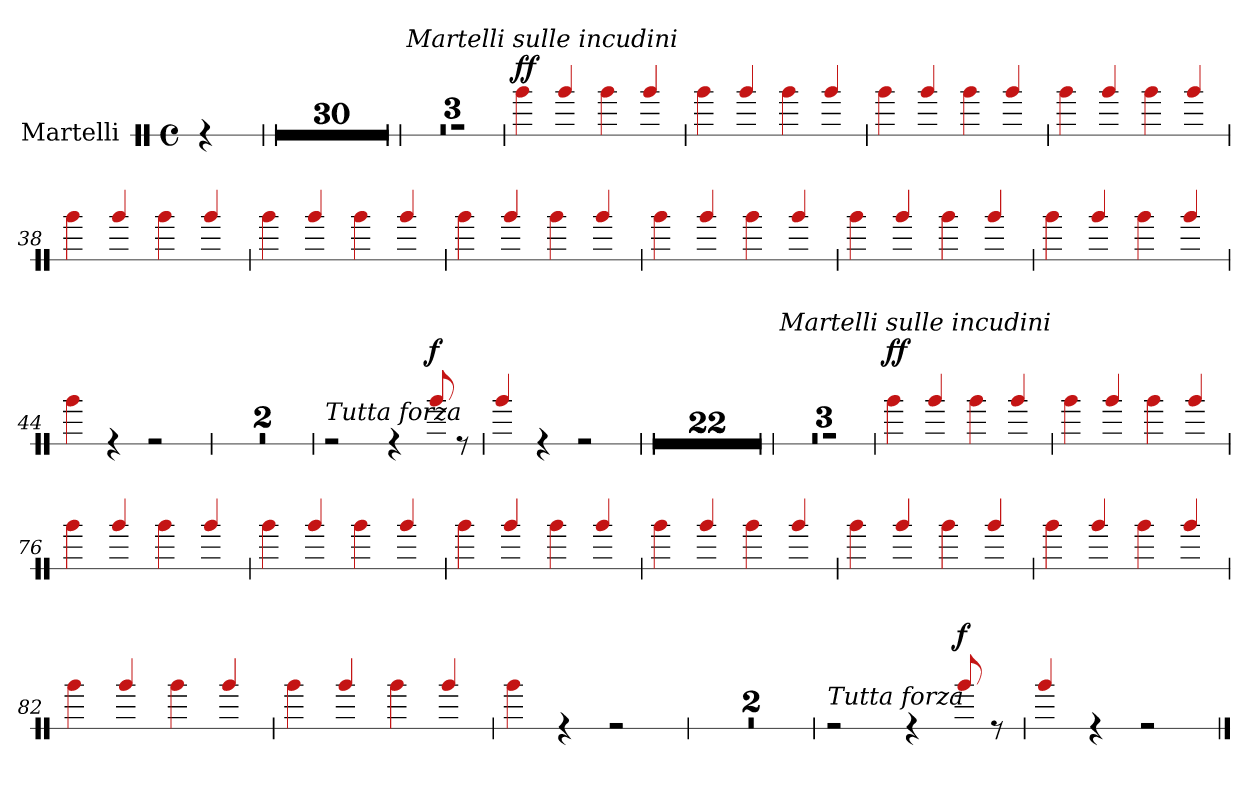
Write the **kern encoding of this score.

**kern	**dynam
*part1	*part1
*staff1	*staff1
*I"Martelli	*
*I'Martel.	*
*stria1	*
*clefX	*
*k[]	*
*M4/4	*
*met(c)	*
=	=
4r	.
=1	=1
1r	.
=2	=2
1r	.
=3	=3
1r	.
=4	=4
1r	.
!!LO:PB:g=z
=5	=5
1r	.
=6	=6
1r	.
=7	=7
1r	.
=8	=8
1r	.
!!LO:LB:g=z
=9	=9
1r	.
=10	=10
1r	.
=11	=11
1r	.
=12	=12
1r	.
!!LO:PB:g=z
=13	=13
1r	.
=14	=14
1r	.
=15	=15
1r	.
=16	=16
1r	.
!!LO:PB:g=z
=17	=17
1r	.
=18	=18
1r	.
=19	=19
1r	.
=20	=20
1r	.
!!LO:PB:g=z
=21	=21
1r	.
=22	=22
1r	.
=23	=23
1r	.
=24	=24
1r	.
=25	=25
1r	.
!!LO:PB:g=z
=26	=26
1r	.
=27	=27
1r	.
=28	=28
1r	.
=29	=29
1r	.
=30	=30
1r	.
!!LO:PB:g=z
=31	=31
!LO:TX:a:i:t=Martelli sulle incudini	!
1r	.
=32	=32
1rg	.
=33	=33
1r	.
=34	=34
!	!LO:DY:a
4ff\	ff
4ff/	.
4ff\	.
4ff/	.
=35	=35
4ff\	.
4ff/	.
4ff\	.
4ff/	.
=36	=36
4ff\	.
4ff/	.
4ff\	.
4ff/	.
=37	=37
4ff\	.
4ff/	.
4ff\	.
4ff/	.
!!LO:PB:g=z
=38	=38
4ff\	.
4ff/	.
4ff\	.
4ff/	.
=39	=39
4ff\	.
4ff/	.
4ff\	.
4ff/	.
=40	=40
4ff\	.
4ff/	.
4ff\	.
4ff/	.
=41	=41
4ff\	.
4ff/	.
4ff\	.
4ff/	.
=42	=42
4ff\	.
4ff/	.
4ff\	.
4ff/	.
=43	=43
4ff\	.
4ff/	.
4ff\	.
4ff/	.
=44	=44
4ff\	.
4r	.
2r	.
!!LO:PB:g=z
=45	=45
1r	.
=46	=46
1r	.
=47	=47
!LO:TX:a:i:t=Tutta forza	!
2r	.
4r	.
!	!LO:DY:a
8ff/	f
8r	.
=48	=48
4ff/	.
4r	.
2r	.
=49	=49
1r	.
!!LO:PB:g=z
=50	=50
1r	.
=51	=51
1r	.
=52	=52
1r	.
=53	=53
1r	.
!!LO:PB:g=z
=54	=54
1r	.
=55	=55
1r	.
=56	=56
1r	.
=57	=57
1r	.
!!LO:PB:g=z
=58	=58
1r	.
=59	=59
1r	.
=60	=60
1r	.
=61	=61
1r	.
!!LO:PB:g=z
=62	=62
1r	.
=63	=63
1r	.
=64	=64
1r	.
=65	=65
1r	.
=66	=66
1r	.
!!LO:PB:g=z
=67	=67
1r	.
=68	=68
1r	.
=69	=69
1r	.
=70	=70
1r	.
!!LO:PB:g=z
=71	=71
!LO:TX:a:i:t=Martelli sulle incudini	!
1r	.
=72	=72
1rg	.
=73	=73
1r	.
=74	=74
!	!LO:DY:a
4ff\	ff
4ff/	.
4ff\	.
4ff/	.
=75	=75
4ff\	.
4ff/	.
4ff\	.
4ff/	.
=76	=76
4ff\	.
4ff/	.
4ff\	.
4ff/	.
!!LO:PB:g=z
=77	=77
4ff\	.
4ff/	.
4ff\	.
4ff/	.
=78	=78
4ff\	.
4ff/	.
4ff\	.
4ff/	.
=79	=79
4ff\	.
4ff/	.
4ff\	.
4ff/	.
=80	=80
4ff\	.
4ff/	.
4ff\	.
4ff/	.
=81	=81
4ff\	.
4ff/	.
4ff\	.
4ff/	.
=82	=82
4ff\	.
4ff/	.
4ff\	.
4ff/	.
!!LO:PB:g=z
=83	=83
4ff\	.
4ff/	.
4ff\	.
4ff/	.
=84	=84
4ff\	.
4r	.
2r	.
=85	=85
1r	.
=86	=86
1r	.
=87	=87
!LO:TX:a:i:t=Tutta forza	!
2r	.
4r	.
!	!LO:DY:a
8ff/	f
8r	.
=88	=88
4ff/	.
4r	.
2r	.
==	==
*-	*-
